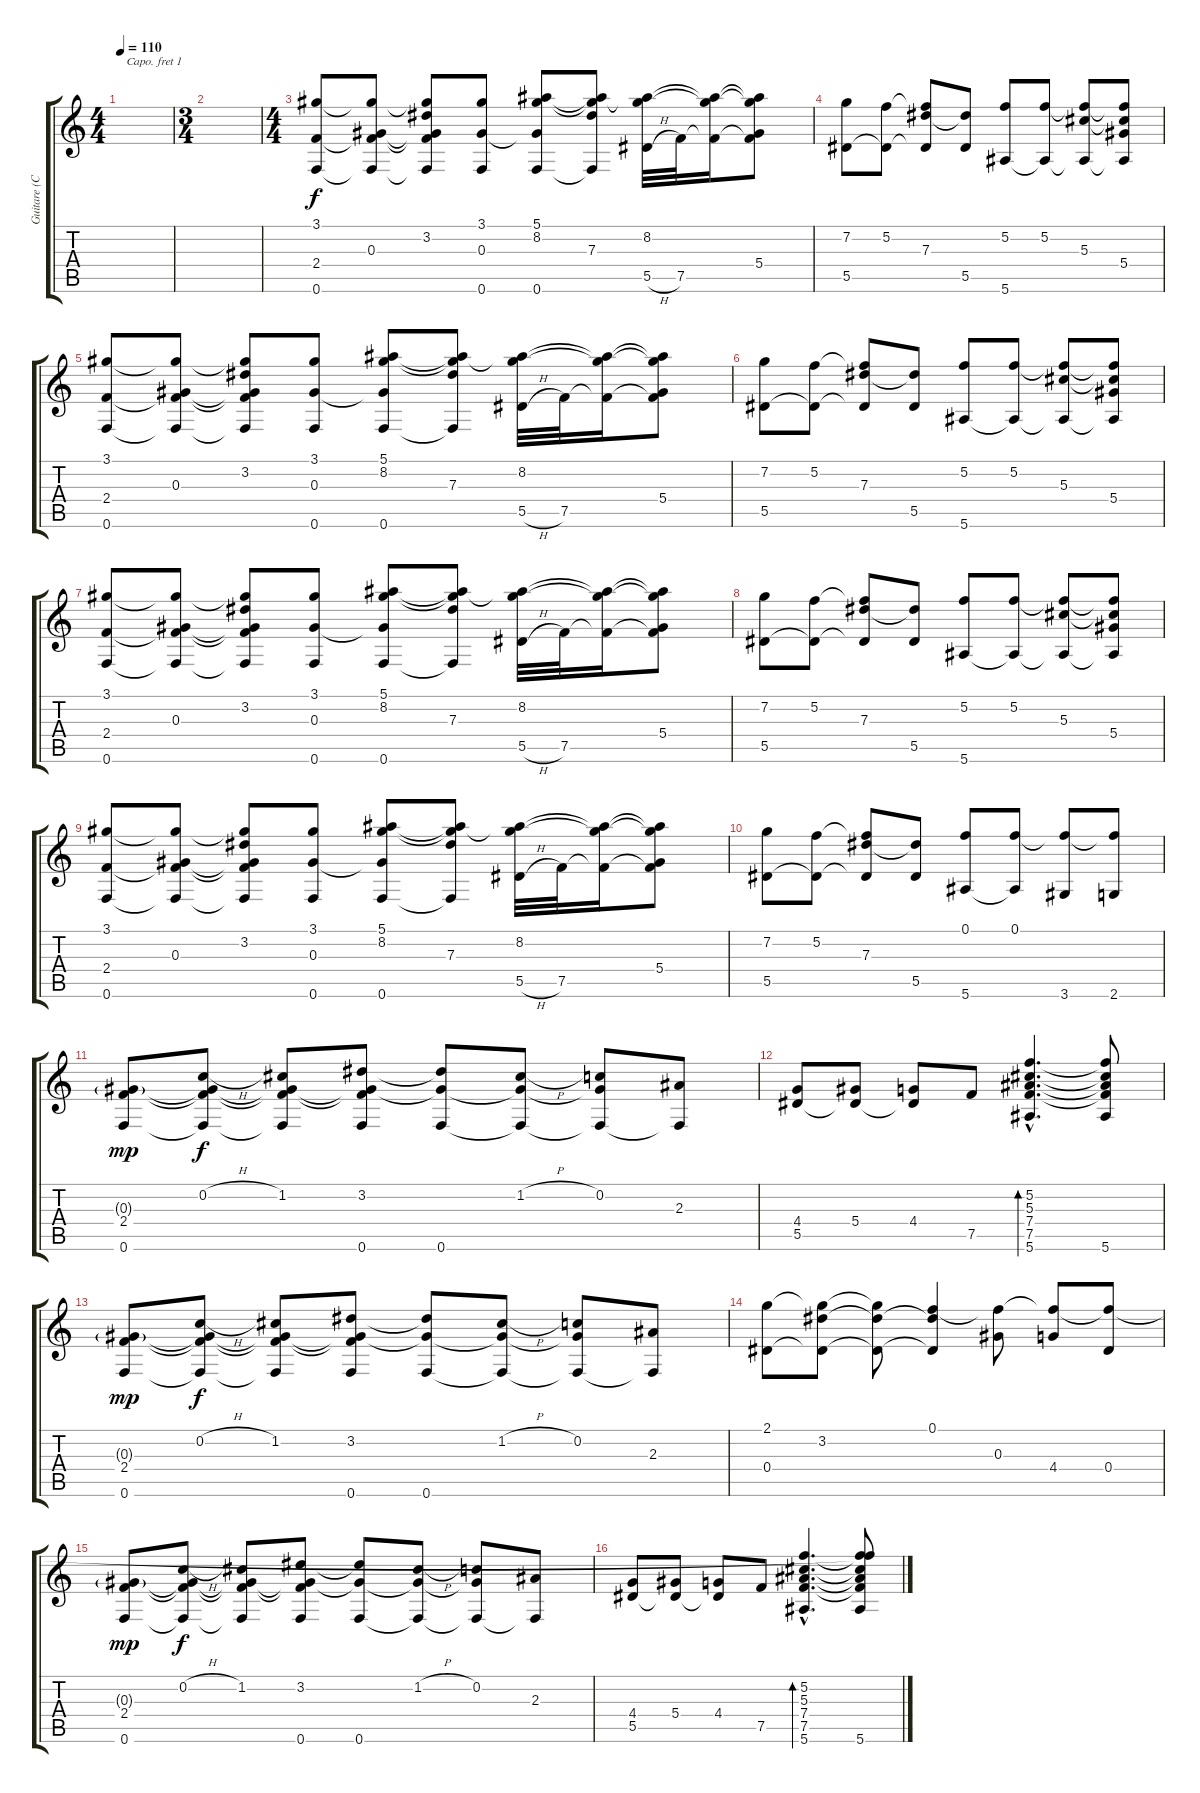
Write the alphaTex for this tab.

\track ("Guitare (Capo 1ère Case)" "Guitare (C") {instrument acousticguitarnylon}
\staff {score tabs}
\capo 1
\tuning (E4 B3 G3 D3 A2 E2) {hide}
\ts (4 4)
\tempo 110
\clef g2
\ks c
|
\ts (3 4)
|
\ts (4 4)
(3.1 2.4 0.6).8 (3.1{t} 0.3 2.4{t} 0.6{t}).8 (3.1{t} 3.2 0.3{t} 2.4{t} 0.6{t}).8 (3.1 0.3 0.6).8 (5.1 8.2 0.3{t} 0.6).8 (5.1{t} 8.2{t} 7.3 0.6{t}).8 (5.1{t} 8.2 5.5{h}).32 7.5.32 (5.1{t} 8.2{t} 7.5{t}).16 (5.1{t} 8.2{t} 5.4 7.5{t}).8 |
(7.2 5.5).8 (5.2 5.5{t}).8 (5.2{t} 7.3 5.5{t}).8 (7.3{t} 5.5).8 (5.2 5.6).8 (5.2 5.6{t}).8 (5.2{t} 5.3 5.6{t}).8 (5.2{t} 5.3{t} 5.4 5.6{t}).8 |
(3.1 2.4 0.6).8 (3.1{t} 0.3 2.4{t} 0.6{t}).8 (3.1{t} 3.2 0.3{t} 2.4{t} 0.6{t}).8 (3.1 0.3 0.6).8 (5.1 8.2 0.3{t} 0.6).8 (5.1{t} 8.2{t} 7.3 0.6{t}).8 (5.1{t} 8.2 5.5{h}).32 7.5.32 (5.1{t} 8.2{t} 7.5{t}).16 (5.1{t} 8.2{t} 5.4 7.5{t}).8 |
(7.2 5.5).8 (5.2 5.5{t}).8 (5.2{t} 7.3 5.5{t}).8 (7.3{t} 5.5).8 (5.2 5.6).8 (5.2 5.6{t}).8 (5.2{t} 5.3 5.6{t}).8 (5.2{t} 5.3{t} 5.4 5.6{t}).8 |
(3.1 2.4 0.6).8 (3.1{t} 0.3 2.4{t} 0.6{t}).8 (3.1{t} 3.2 0.3{t} 2.4{t} 0.6{t}).8 (3.1 0.3 0.6).8 (5.1 8.2 0.3{t} 0.6).8 (5.1{t} 8.2{t} 7.3 0.6{t}).8 (5.1{t} 8.2 5.5{h}).32 7.5.32 (5.1{t} 8.2{t} 7.5{t}).16 (5.1{t} 8.2{t} 5.4 7.5{t}).8 |
(7.2 5.5).8 (5.2 5.5{t}).8 (5.2{t} 7.3 5.5{t}).8 (7.3{t} 5.5).8 (5.2 5.6).8 (5.2 5.6{t}).8 (5.2{t} 5.3 5.6{t}).8 (5.2{t} 5.3{t} 5.4 5.6{t}).8 |
(3.1 2.4 0.6).8 (3.1{t} 0.3 2.4{t} 0.6{t}).8 (3.1{t} 3.2 0.3{t} 2.4{t} 0.6{t}).8 (3.1 0.3 0.6).8 (5.1 8.2 0.3{t} 0.6).8 (5.1{t} 8.2{t} 7.3 0.6{t}).8 (5.1{t} 8.2 5.5{h}).32 7.5.32 (5.1{t} 8.2{t} 7.5{t}).16 (5.1{t} 8.2{t} 5.4 7.5{t}).8 |
(7.2 5.5).8 (5.2 5.5{t}).8 (5.2{t} 7.3 5.5{t}).8 (7.3{t} 5.5).8 (0.1 5.6).8 (0.1 5.6{t}).8 (0.1{t} 3.6).8 (0.1{t} 2.6).8 |
(0.3{g} 2.4 0.6).8{dy mp} (0.2{h} 0.3{t} 2.4{t} 0.6{t}).8{dy f} (1.2 0.3{t} 2.4{t} 0.6{t}).8 (3.2 0.3{t} 2.4{t} 0.6).8 (3.2{t} 0.3{t} 0.6).8 (1.2{h} 0.3{t} 0.6{t}).8 (0.2 0.3{t} 0.6{t}).8 (2.3 0.6{t}).8 |
(4.4 5.5).8 (5.4 5.5{t}).8 (4.4 5.5{t}).8 7.5.8 (5.2{hac} 5.3{hac} 7.4{hac} 7.5{hac} 5.6{hac}).4{d bd 240} (5.2{t} 5.3{t} 7.4{t} 7.5{t} 5.6).8 |
(0.3{g} 2.4 0.6).8{dy mp} (0.2{h} 0.3{t} 2.4{t} 0.6{t}).8{dy f} (1.2 0.3{t} 2.4{t} 0.6{t}).8 (3.2 0.3{t} 2.4{t} 0.6).8 (3.2{t} 0.3{t} 0.6).8 (1.2{h} 0.3{t} 0.6{t}).8 (0.2 0.3{t} 0.6{t}).8 (2.3 0.6{t}).8 |
(2.1 0.4).8 (2.1{t} 3.2 0.4{t}).8 (2.1{t} 3.2{t} 0.4{t}).8 (0.1 3.2{t} 0.4{t}).4 (0.1{t} 0.3).8 (0.1{t} 4.4).8 (0.1{t} 0.4).8 |
(0.3{g} 2.4 0.6).8{dy mp} (0.2{h} 0.3{t} 2.4{t} 0.6{t}).8{dy f} (1.2 0.3{t} 2.4{t} 0.6{t}).8 (3.2 0.3{t} 2.4{t} 0.6).8 (3.2{t} 0.3{t} 0.6).8 (1.2{h} 0.3{t} 0.6{t}).8 (0.2 0.3{t} 0.6{t}).8 (2.3 0.6{t}).8 |
(4.4 5.5).8 (5.4 5.5{t}).8 (4.4 5.5{t}).8 7.5.8 (5.2{hac} 5.3{hac} 7.4{hac} 7.5{hac} 5.6{hac}).4{d bd 240} (0.1{t} 5.2{t} 5.3{t} 7.4{t} 7.5{t} 5.6).8
